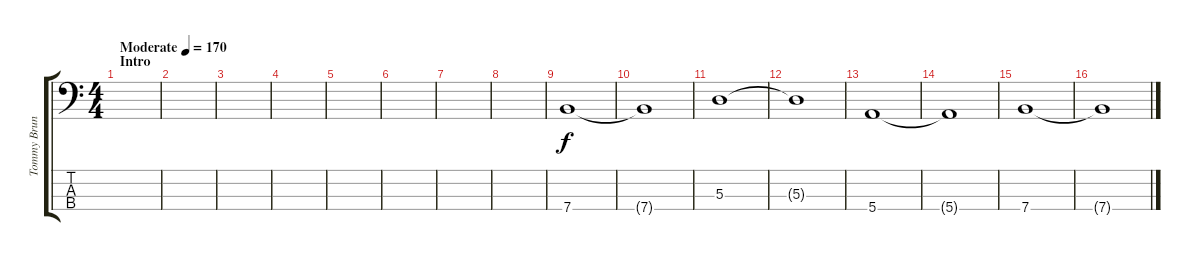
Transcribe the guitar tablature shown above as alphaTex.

\track ("Tommy Brunette" "Tommy Brun") {instrument electricbassfinger}
\staff {score tabs}
\tuning (G2 D2 A1 E1) {hide}
\ts (4 4)
\section ("" "Intro")
\tempo (170 "Moderate")
\clef f4
\ks c
|
|
|
|
|
|
|
|
7.4.1 |
7.4{t}.1 |
5.3.1 |
5.3{t}.1 |
5.4.1 |
5.4{t}.1 |
7.4.1 |
7.4{t}.1
